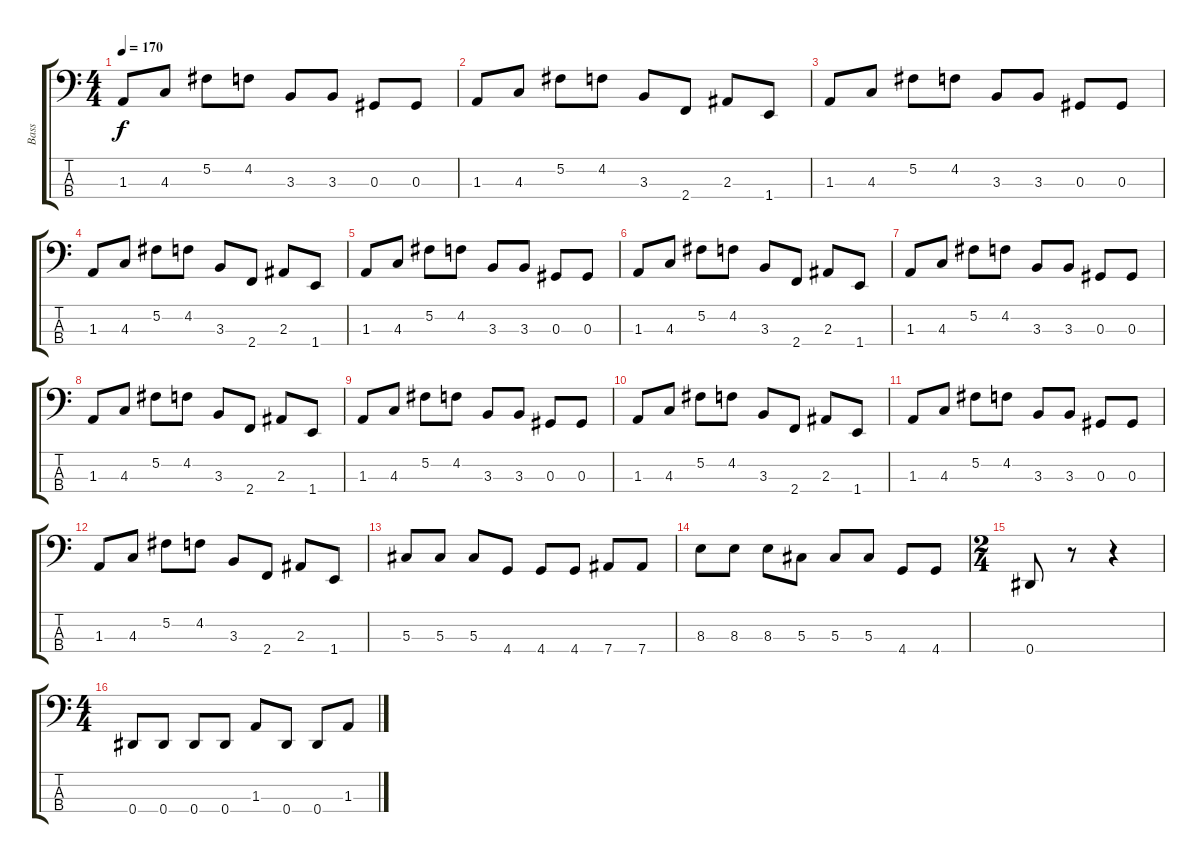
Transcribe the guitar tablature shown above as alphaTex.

\track ("Bass" "Bass") {instrument electricbassfinger}
\staff {score tabs}
\tuning (Gb2 Db2 Ab1 Eb1) {hide}
\ts (4 4)
\tempo 170
\clef f4
\ks c
1.3.8{dy f} 4.3.8 5.2.8 4.2.8 3.3.8 3.3.8 0.3.8 0.3.8 |
1.3.8 4.3.8 5.2.8 4.2.8 3.3.8 2.4.8 2.3.8 1.4.8 |
1.3.8 4.3.8 5.2.8 4.2.8 3.3.8 3.3.8 0.3.8 0.3.8 |
1.3.8 4.3.8 5.2.8 4.2.8 3.3.8 2.4.8 2.3.8 1.4.8 |
1.3.8 4.3.8 5.2.8 4.2.8 3.3.8 3.3.8 0.3.8 0.3.8 |
1.3.8 4.3.8 5.2.8 4.2.8 3.3.8 2.4.8 2.3.8 1.4.8 |
1.3.8 4.3.8 5.2.8 4.2.8 3.3.8 3.3.8 0.3.8 0.3.8 |
1.3.8 4.3.8 5.2.8 4.2.8 3.3.8 2.4.8 2.3.8 1.4.8 |
1.3.8 4.3.8 5.2.8 4.2.8 3.3.8 3.3.8 0.3.8 0.3.8 |
1.3.8 4.3.8 5.2.8 4.2.8 3.3.8 2.4.8 2.3.8 1.4.8 |
1.3.8 4.3.8 5.2.8 4.2.8 3.3.8 3.3.8 0.3.8 0.3.8 |
1.3.8 4.3.8 5.2.8 4.2.8 3.3.8 2.4.8 2.3.8 1.4.8 |
5.3.8 5.3.8 5.3.8 4.4.8 4.4.8 4.4.8 7.4.8 7.4.8 |
8.3.8 8.3.8 8.3.8 5.3.8 5.3.8 5.3.8 4.4.8 4.4.8 |
\ts (2 4)
0.4.8 r.8 r.4 |
\ts (4 4)
0.4.8 0.4.8 0.4.8 0.4.8 1.3.8 0.4.8 0.4.8 1.3.8
